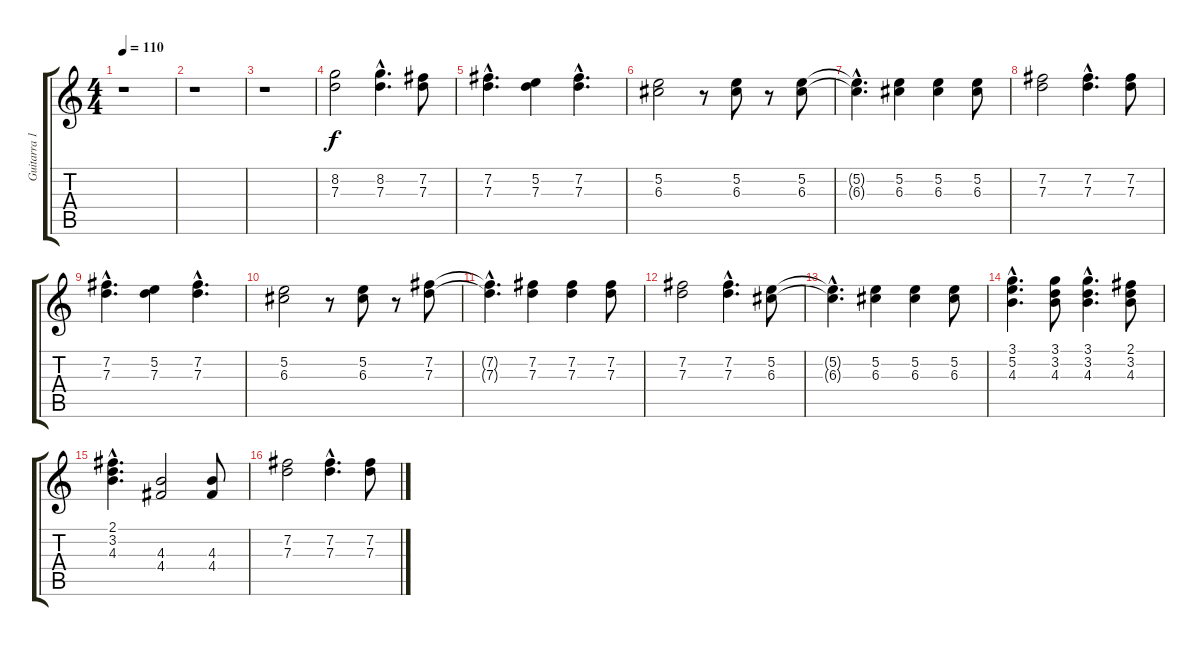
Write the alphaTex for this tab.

\track ("Guitarra 1" "Guitarra 1") {instrument distortionguitar}
\staff {score tabs}
\tuning (E4 B3 G3 D3 A2 E2) {hide}
\ts (4 4)
\tempo 110
\clef g2
\ks c
r.1{dy f} |
r.1 |
r.1 |
(8.2 7.3).2 (8.2{hac} 7.3{hac}).4{d} (7.2 7.3).8 |
(7.2{hac} 7.3{hac}).4{d} (5.2 7.3).4 (7.2{hac} 7.3{hac}).4{d} |
(5.2 6.3).2 r.8 (5.2 6.3).8 r.8 (5.2 6.3).8 |
(5.2{hac t} 6.3{hac t}).4{d} (5.2 6.3).4 (5.2 6.3).4 (5.2 6.3).8 |
(7.2 7.3).2 (7.2{hac} 7.3{hac}).4{d} (7.2 7.3).8 |
(7.2{hac} 7.3{hac}).4{d} (5.2 7.3).4 (7.2{hac} 7.3{hac}).4{d} |
(5.2 6.3).2 r.8 (5.2 6.3).8 r.8 (7.2 7.3).8 |
(7.2{hac t} 7.3{hac t}).4{d} (7.2 7.3).4 (7.2 7.3).4 (7.2 7.3).8 |
(7.2 7.3).2 (7.2{hac} 7.3{hac}).4{d} (5.2 6.3).8 |
(5.2{hac t} 6.3{hac t}).4{d} (5.2 6.3).4 (5.2 6.3).4 (5.2 6.3).8 |
(3.1{hac} 5.2{hac} 4.3{hac}).4{d} (3.1 3.2 4.3).8 (3.1{hac} 3.2{hac} 4.3{hac}).4{d} (2.1 3.2 4.3).8 |
(2.1{hac} 3.2{hac} 4.3{hac}).4{d} (4.3 4.4).2 (4.3 4.4).8 |
(7.2 7.3).2 (7.2{hac} 7.3{hac}).4{d} (7.2 7.3).8
